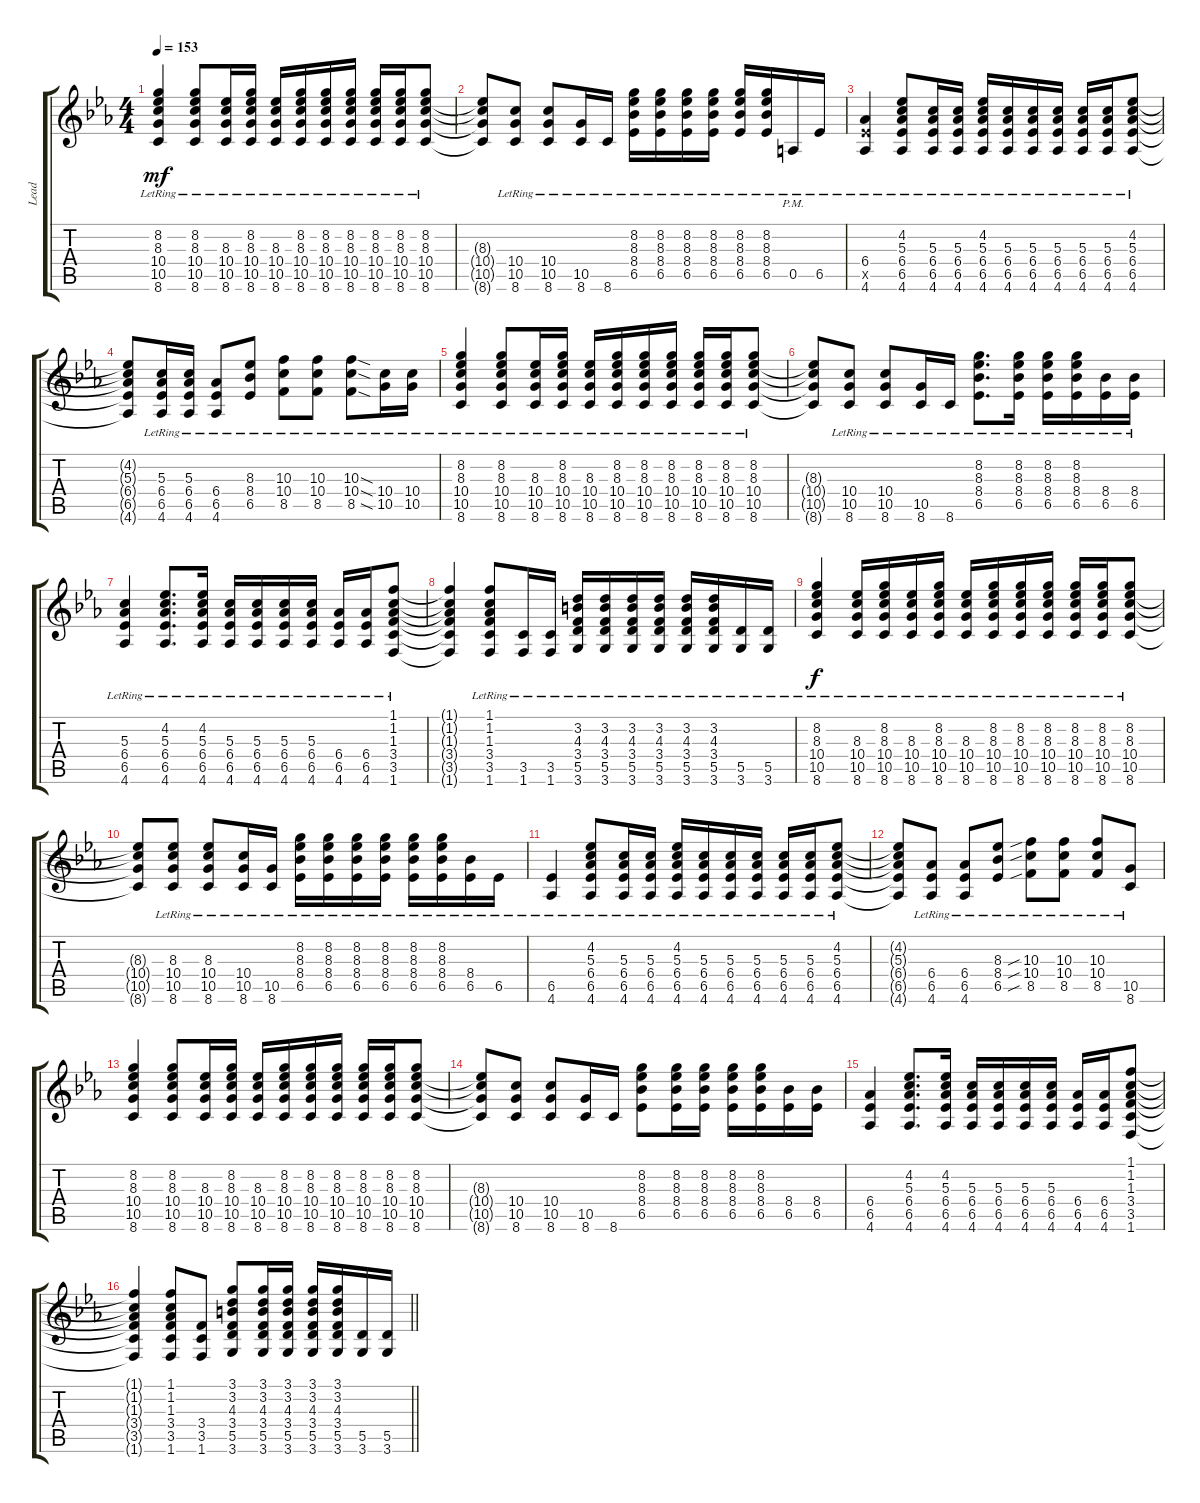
\track ("Lead" "Lead") {instrument overdrivenguitar}
\staff {score tabs}
\tuning (E4 B3 G3 D3 A2 E2) {hide}
\ts (4 4)
\tempo 153
\clef g2
\ks eb
(8.2{lr} 8.3{lr} 10.4{lr} 10.5{lr} 8.6{lr}).4{dy mf instrument overdrivenguitar} (8.2{lr} 8.3{lr} 10.4{lr} 10.5{lr} 8.6{lr}).8 (8.3{lr} 10.4{lr} 10.5{lr} 8.6{lr}).16 (8.2{lr} 8.3{lr} 10.4{lr} 10.5{lr} 8.6{lr}).16 (8.3{lr} 10.4{lr} 10.5{lr} 8.6{lr}).16 (8.2{lr} 8.3{lr} 10.4{lr} 10.5{lr} 8.6{lr}).16 (8.2{lr} 8.3{lr} 10.4{lr} 10.5{lr} 8.6{lr}).16 (8.2{lr} 8.3{lr} 10.4{lr} 10.5{lr} 8.6{lr}).16 (8.2{lr} 8.3{lr} 10.4{lr} 10.5{lr} 8.6{lr}).16 (8.2{lr} 8.3{lr} 10.4{lr} 10.5{lr} 8.6{lr}).16 (8.2{lr} 8.3{lr} 10.4{lr} 10.5{lr} 8.6{lr}).8 |
(8.3{t} 10.4{t} 10.5{t} 8.6{t}).8 (10.4{lr} 10.5{lr} 8.6{lr}).8 (10.4{lr} 10.5{lr} 8.6{lr}).8 (10.5{lr} 8.6{lr}).16 8.6{lr}.16 (8.2{lr} 8.3{lr} 8.4{lr} 6.5{lr}).16 (8.2{lr} 8.3{lr} 8.4{lr} 6.5{lr}).16 (8.2{lr} 8.3{lr} 8.4{lr} 6.5{lr}).16 (8.2{lr} 8.3{lr} 8.4{lr} 6.5{lr}).16 (8.2{lr} 8.3{lr} 8.4{lr} 6.5{lr}).16 (8.2{lr} 8.3{lr} 8.4{lr} 6.5{lr}).16 0.5{pm lr}.16 6.5{lr}.16 |
(6.4{lr} 6.5{x} 4.6{lr}).4 (4.2{lr} 5.3{lr} 6.4{lr} 6.5{lr} 4.6{lr}).8 (5.3{lr} 6.4{lr} 6.5{lr} 4.6{lr}).16 (5.3{lr} 6.4{lr} 6.5{lr} 4.6{lr}).16 (4.2{lr} 5.3{lr} 6.4{lr} 6.5{lr} 4.6{lr}).16 (5.3{lr} 6.4{lr} 6.5{lr} 4.6{lr}).16 (5.3{lr} 6.4{lr} 6.5{lr} 4.6{lr}).16 (5.3{lr} 6.4{lr} 6.5{lr} 4.6{lr}).16 (5.3{lr} 6.4{lr} 6.5{lr} 4.6{lr}).16 (5.3{lr} 6.4{lr} 6.5{lr} 4.6{lr}).16 (4.2{lr} 5.3{lr} 6.4{lr} 6.5{lr} 4.6{lr}).8 |
(4.2{t} 5.3{t} 6.4{t} 6.5{t} 4.6{t}).8 (5.3{lr} 6.4{lr} 6.5{lr} 4.6{lr}).16 (5.3{lr} 6.4{lr} 6.5{lr} 4.6{lr}).16 (6.4{lr} 6.5{lr} 4.6{lr}).8 (8.3{lr} 8.4{lr} 6.5{lr}).8 (10.3{lr} 10.4{lr} 8.5{lr}).8 (10.3{lr} 10.4{lr} 8.5{lr}).8 (10.3{sod lr} 10.4{sod lr} 8.5{sod lr}).8 (10.4{lr} 10.5{lr}).16 (10.4{lr} 10.5{lr}).16 |
(8.2{lr} 8.3{lr} 10.4{lr} 10.5{lr} 8.6{lr}).4 (8.2{lr} 8.3{lr} 10.4{lr} 10.5{lr} 8.6{lr}).8 (8.3{lr} 10.4{lr} 10.5{lr} 8.6{lr}).16 (8.2{lr} 8.3{lr} 10.4{lr} 10.5{lr} 8.6{lr}).16 (8.3{lr} 10.4{lr} 10.5{lr} 8.6{lr}).16 (8.2{lr} 8.3{lr} 10.4{lr} 10.5{lr} 8.6{lr}).16 (8.2{lr} 8.3{lr} 10.4{lr} 10.5{lr} 8.6{lr}).16 (8.2{lr} 8.3{lr} 10.4{lr} 10.5{lr} 8.6{lr}).16 (8.2{lr} 8.3{lr} 10.4{lr} 10.5{lr} 8.6{lr}).16 (8.2{lr} 8.3{lr} 10.4{lr} 10.5{lr} 8.6{lr}).16 (8.2{lr} 8.3{lr} 10.4{lr} 10.5{lr} 8.6{lr}).8 |
(8.3{t} 10.4{t} 10.5{t} 8.6{t}).8 (10.4{lr} 10.5{lr} 8.6{lr}).8 (10.4{lr} 10.5{lr} 8.6{lr}).8 (10.5{lr} 8.6{lr}).16 8.6{lr}.16 (8.2{lr} 8.3{lr} 8.4{lr} 6.5{lr}).8{d} (8.2{lr} 8.3{lr} 8.4{lr} 6.5{lr}).16 (8.2{lr} 8.3{lr} 8.4{lr} 6.5{lr}).16 (8.2{lr} 8.3{lr} 8.4{lr} 6.5{lr}).16 (8.4{lr} 6.5{lr}).16 (8.4{lr} 6.5{lr}).16 |
(5.3{lr} 6.4{lr} 6.5{lr} 4.6{lr}).4 (4.2{lr} 5.3{lr} 6.4{lr} 6.5{lr} 4.6{lr}).8{d} (4.2{lr} 5.3{lr} 6.4{lr} 6.5{lr} 4.6{lr}).16 (5.3{lr} 6.4{lr} 6.5{lr} 4.6{lr}).16 (5.3{lr} 6.4{lr} 6.5{lr} 4.6{lr}).16 (5.3{lr} 6.4{lr} 6.5{lr} 4.6{lr}).16 (5.3{lr} 6.4{lr} 6.5{lr} 4.6{lr}).16 (6.4{lr} 6.5{lr} 4.6{lr}).16 (6.4{lr} 6.5{lr} 4.6{lr}).16 (1.1{lr} 1.2{lr} 1.3{lr} 3.4{lr} 3.5{lr} 1.6{lr}).8 |
(1.1{t} 1.2{t} 1.3{t} 3.4{t} 3.5{t} 1.6{t}).4 (1.1{lr} 1.2{lr} 1.3{lr} 3.4{lr} 3.5{lr} 1.6{lr}).8 (3.5{lr} 1.6{lr}).16 (3.5{lr} 1.6{lr}).16 (3.2{lr} 4.3{lr} 3.4{lr} 5.5{lr} 3.6{lr}).16 (3.2{lr} 4.3{lr} 3.4{lr} 5.5{lr} 3.6{lr}).16 (3.2{lr} 4.3{lr} 3.4{lr} 5.5{lr} 3.6{lr}).16 (3.2{lr} 4.3{lr} 3.4{lr} 5.5{lr} 3.6{lr}).16 (3.2{lr} 4.3{lr} 3.4{lr} 5.5{lr} 3.6{lr}).16 (3.2{lr} 4.3{lr} 3.4{lr} 5.5{lr} 3.6{lr}).16 (5.5{lr} 3.6{lr}).16 (5.5{lr} 3.6{lr}).16 |
(8.2{lr} 8.3{lr} 10.4{lr} 10.5{lr} 8.6{lr}).4{dy f} (8.3{lr} 10.4{lr} 10.5{lr} 8.6{lr}).16 (8.2{lr} 8.3{lr} 10.4{lr} 10.5{lr} 8.6{lr}).16 (8.3{lr} 10.4{lr} 10.5{lr} 8.6{lr}).16 (8.2{lr} 8.3{lr} 10.4{lr} 10.5{lr} 8.6{lr}).16 (8.3{lr} 10.4{lr} 10.5{lr} 8.6{lr}).16 (8.2{lr} 8.3{lr} 10.4{lr} 10.5{lr} 8.6{lr}).16 (8.2{lr} 8.3{lr} 10.4{lr} 10.5{lr} 8.6{lr}).16 (8.2{lr} 8.3{lr} 10.4{lr} 10.5{lr} 8.6{lr}).16 (8.2{lr} 8.3{lr} 10.4{lr} 10.5{lr} 8.6{lr}).16 (8.2{lr} 8.3{lr} 10.4{lr} 10.5{lr} 8.6{lr}).16 (8.2{lr} 8.3{lr} 10.4{lr} 10.5{lr} 8.6{lr}).8 |
(8.3{t} 10.4{t} 10.5{t} 8.6{t}).8 (8.3{lr} 10.4{lr} 10.5{lr} 8.6{lr}).8 (8.3{lr} 10.4{lr} 10.5{lr} 8.6{lr}).8 (10.4{lr} 10.5{lr} 8.6{lr}).16 (10.5{lr} 8.6{lr}).16 (8.2{lr} 8.3{lr} 8.4{lr} 6.5{lr}).16 (8.2{lr} 8.3{lr} 8.4{lr} 6.5{lr}).16 (8.2{lr} 8.3{lr} 8.4{lr} 6.5{lr}).16 (8.2{lr} 8.3{lr} 8.4{lr} 6.5{lr}).16 (8.2{lr} 8.3{lr} 8.4{lr} 6.5{lr}).16 (8.2{lr} 8.3{lr} 8.4{lr} 6.5{lr}).16 (8.4{lr} 6.5{lr}).16 6.5{lr}.16 |
(6.5{lr} 4.6{lr}).4 (4.2{lr} 5.3{lr} 6.4{lr} 6.5{lr} 4.6{lr}).8 (5.3{lr} 6.4{lr} 6.5{lr} 4.6{lr}).16 (5.3{lr} 6.4{lr} 6.5{lr} 4.6{lr}).16 (4.2{lr} 5.3{lr} 6.4{lr} 6.5{lr} 4.6{lr}).16 (5.3{lr} 6.4{lr} 6.5{lr} 4.6{lr}).16 (5.3{lr} 6.4{lr} 6.5{lr} 4.6{lr}).16 (5.3{lr} 6.4{lr} 6.5{lr} 4.6{lr}).16 (5.3{lr} 6.4{lr} 6.5{lr} 4.6{lr}).16 (5.3{lr} 6.4{lr} 6.5{lr} 4.6{lr}).16 (4.2{lr} 5.3{lr} 6.4{lr} 6.5{lr} 4.6{lr}).8 |
(4.2{t} 5.3{t} 6.4{t} 6.5{t} 4.6{t}).8 (6.4{lr} 6.5{lr} 4.6{lr}).8 (6.4{lr} 6.5{lr} 4.6{lr}).8 (8.3{lr} 8.4{lr} 6.5{lr}).8 (10.3{sib lr} 10.4{sib lr} 8.5{sib lr}).8 (10.3{lr} 10.4{lr} 8.5{lr}).8 (10.3{lr} 10.4{lr} 8.5{lr}).8 (10.5{lr} 8.6{lr}).8 |
(8.2 8.3 10.4 10.5 8.6).4 (8.2 8.3 10.4 10.5 8.6).8 (8.3 10.4 10.5 8.6).16 (8.2 8.3 10.4 10.5 8.6).16 (8.3 10.4 10.5 8.6).16 (8.2 8.3 10.4 10.5 8.6).16 (8.2 8.3 10.4 10.5 8.6).16 (8.2 8.3 10.4 10.5 8.6).16 (8.2 8.3 10.4 10.5 8.6).16 (8.2 8.3 10.4 10.5 8.6).16 (8.2 8.3 10.4 10.5 8.6).8 |
(8.3{t} 10.4{t} 10.5{t} 8.6{t}).8 (10.4 10.5 8.6).8 (10.4 10.5 8.6).8 (10.5 8.6).16 8.6.16 (8.2 8.3 8.4 6.5).8 (8.2 8.3 8.4 6.5).16 (8.2 8.3 8.4 6.5).16 (8.2 8.3 8.4 6.5).16 (8.2 8.3 8.4 6.5).16 (8.4 6.5).16 (8.4 6.5).16 |
(6.4 6.5 4.6).4 (4.2 5.3 6.4 6.5 4.6).8{d} (4.2 5.3 6.4 6.5 4.6).16 (5.3 6.4 6.5 4.6).16 (5.3 6.4 6.5 4.6).16 (5.3 6.4 6.5 4.6).16 (5.3 6.4 6.5 4.6).16 (6.4 6.5 4.6).16 (6.4 6.5 4.6).16 (1.1 1.2 1.3 3.4 3.5 1.6).8 |
\barLineRight lightlight
(1.1{t} 1.2{t} 1.3{t} 3.4{t} 3.5{t} 1.6{t}).4 (1.1 1.2 1.3 3.4 3.5 1.6).8 (3.4 3.5 1.6).8 (3.1 3.2 4.3 3.4 5.5 3.6).8 (3.1 3.2 4.3 3.4 5.5 3.6).16 (3.1 3.2 4.3 3.4 5.5 3.6).16 (3.1 3.2 4.3 3.4 5.5 3.6).16 (3.1 3.2 4.3 3.4 5.5 3.6).16 (5.5 3.6).16 (5.5 3.6).16
